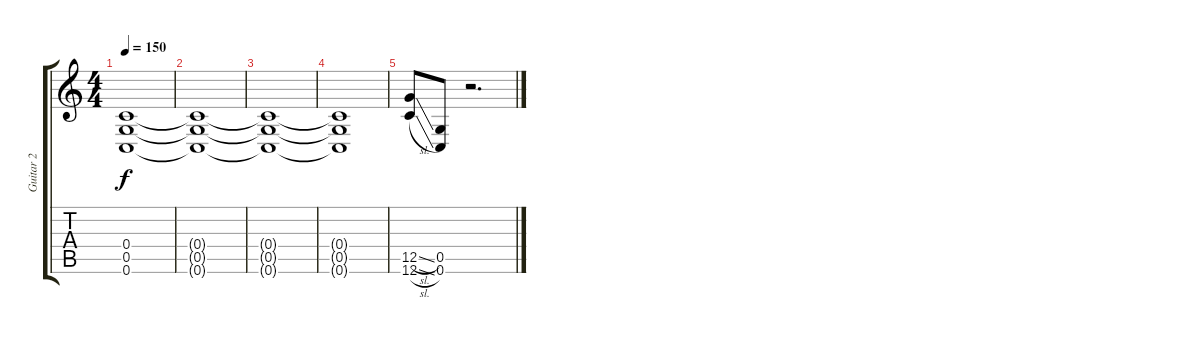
\track ("Guitar 2" "Guitar 2") {instrument distortionguitar}
\staff {score tabs}
\tuning (D4 A3 F3 C3 G2 C2) {hide}
\ts (4 4)
\tempo 150
\clef g2
\ks c
(0.4 0.5 0.6).1{dy f} |
(0.4{t} 0.5{t} 0.6{t}).1 |
(0.4{t} 0.5{t} 0.6{t}).1 |
(0.4{t} 0.5{t} 0.6{t}).1 |
(12.5{sl} 12.6{sl}).8 (0.5 0.6).8 r.2{d}
